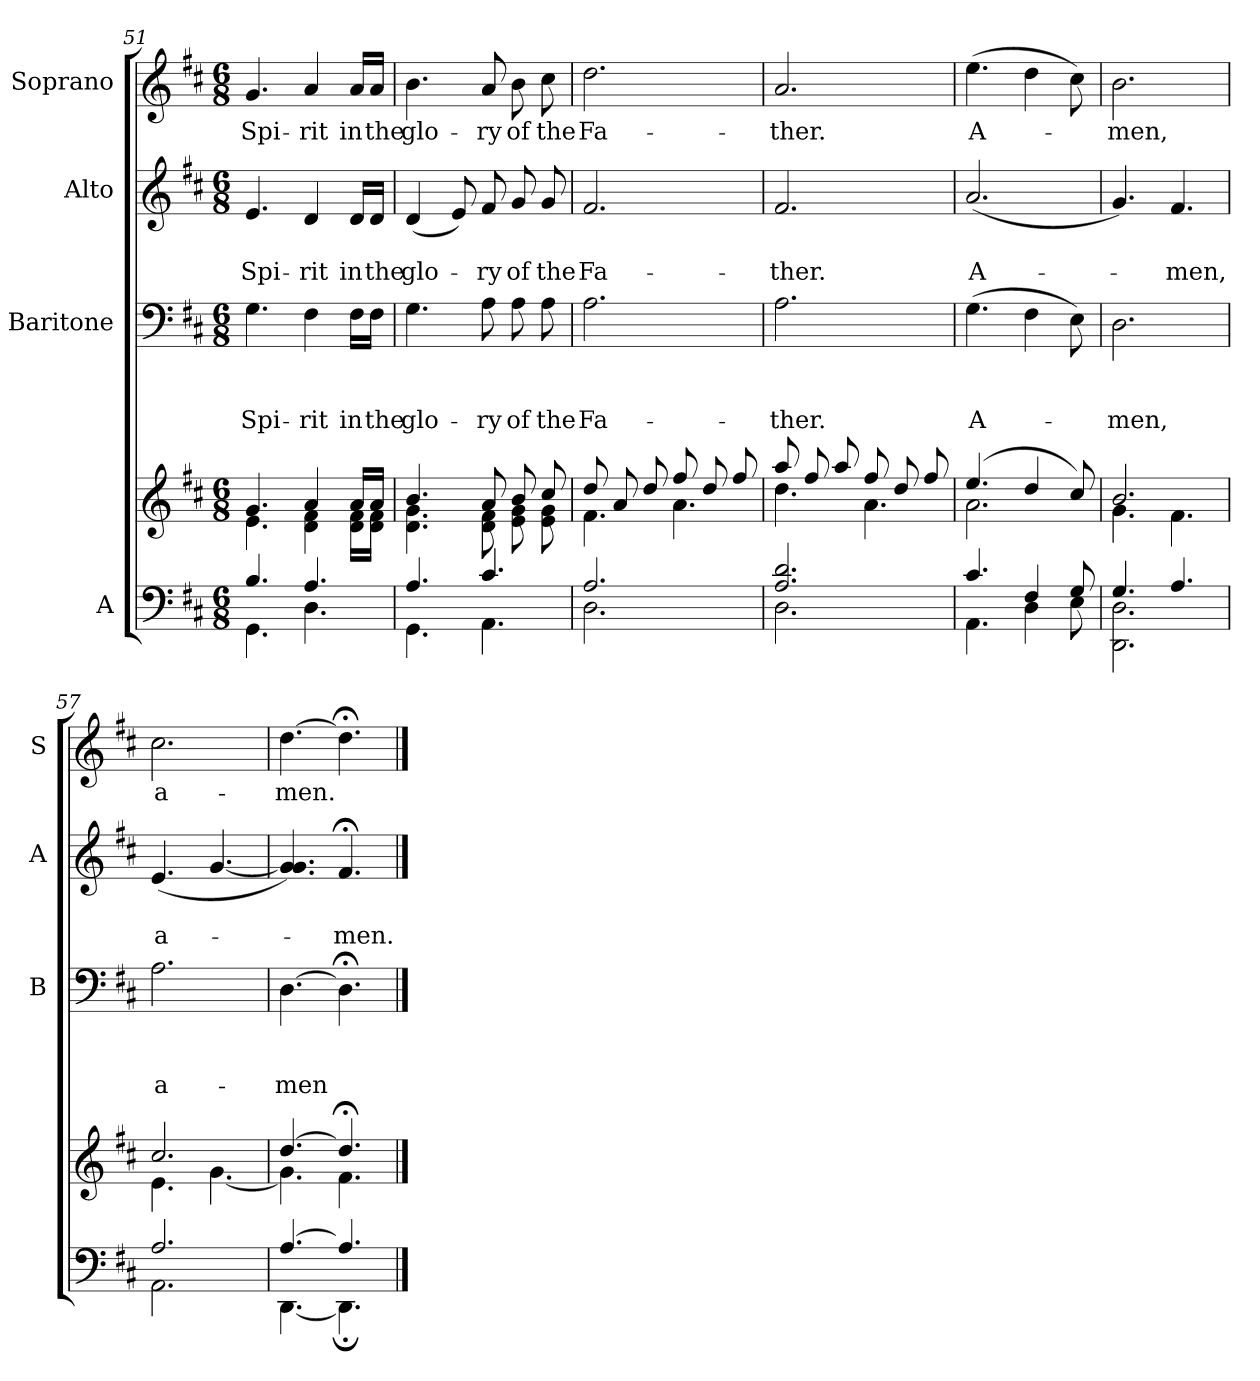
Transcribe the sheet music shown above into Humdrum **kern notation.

**kern	**kern	**kern	**text	**text	**text	**kern	**text	**text	**kern	**text
*part4	*part4	*part3	*part3	*part3	*part3	*part2	*part2	*part2	*part1	*part1
*staff5	*staff4	*staff3	*staff3	*staff3	*staff3	*staff2	*staff2	*staff2	*staff1	*staff1
*I"A	*	*I"Baritone	*	*	*	*I"Alto	*	*	*I"Soprano	*
*	*	*I'B	*	*	*	*I'A	*	*	*I'S	*
*clefF4	*clefG2	*clefF4	*	*	*	*clefG2	*	*	*clefG2	*
*k[f#c#]	*k[f#c#]	*k[f#c#]	*	*	*	*k[f#c#]	*	*	*k[f#c#]	*
*D:	*D:	*D:	*	*	*	*D:	*	*	*D:	*
*M6/8	*M6/8	*M6/8	*	*	*	*M6/8	*	*	*M6/8	*
=51	=51	=51	=51	=51	=51	=51	=51	=51	=51	=51
*^	*^	*	*	*	*	*	*	*	*	*
!	!	!	!	!	!	!	!LO:LY:b	!	!	!LO:LY:b	!	!LO:LY:b
4.B/	4.GG\	4.g/	4.e\	4.G\	.	.	Spi-	4.e/	.	Spi-	4.g/	Spi-
!	!	!	!	!	!	!	!LO:LY:b	!	!	!LO:LY:b	!	!LO:LY:b
4.A/	4.D\	4a/	4d\ 4f#\	4F#\	.	.	-rit	4d/	.	-rit	4a/	-rit
!	!	!	!	!	!	!	!LO:LY:b	!	!	!LO:LY:b	!	!LO:LY:b
.	.	16a/LL	16d\ 16f#\LL	16F#\LL	.	.	in	16d/LL	.	in	16a/LL	in
!	!	!	!	!	!	!	!LO:LY:b	!	!	!LO:LY:b	!	!LO:LY:b
.	.	16a/JJ	16d\ 16f#\JJ	16F#\JJ	.	.	the	16d/JJ	.	the	16a/JJ	the
!!LO:PB:g=z
=52	=52	=52	=52	=52	=52	=52	=52	=52	=52	=52	=52	=52
!	!	!	!	!	!	!	!LO:LY:b	!	!	!LO:LY:b	!	!LO:LY:b
4.A/	4.GG\	4.b/	4.d\ 4.g\	4.G\	.	.	glo-	(<4d/	.	glo-	4.b\	glo-
.	.	.	.	.	.	.	.	8e/)	.	.	.	.
!	!	!	!	!	!	!	!LO:LY:b	!	!	!LO:LY:b	!	!LO:LY:b
4.c#/	4.AA\	8a/	8d\ 8f#\	8A\	.	.	-ry	8f#/	.	-ry	8a/	-ry
!	!	!	!	!	!	!	!LO:LY:b	!	!	!LO:LY:b	!	!LO:LY:b
.	.	8b/	8e\ 8g\	8A\	.	.	of	8g/	.	of	8b\	of
!	!	!	!	!	!	!	!LO:LY:b	!	!	!LO:LY:b	!	!LO:LY:b
.	.	8cc#/	8e\ 8g\	8A\	.	.	the	8g/	.	the	8cc#\	the
=53	=53	=53	=53	=53	=53	=53	=53	=53	=53	=53	=53	=53
!	!	!	!	!	!	!	!LO:LY:b	!	!	!LO:LY:b	!	!LO:LY:b
2.A/	2.D\	8dd/	4.f#\	2.A\	.	.	Fa-	2.f#/	.	Fa-	2.dd\	Fa-
.	.	8a/	.	.	.	.	.	.	.	.	.	.
.	.	8dd/	.	.	.	.	.	.	.	.	.	.
.	.	8ff#/	4.a\	.	.	.	.	.	.	.	.	.
.	.	8dd/	.	.	.	.	.	.	.	.	.	.
.	.	8ff#/	.	.	.	.	.	.	.	.	.	.
=54	=54	=54	=54	=54	=54	=54	=54	=54	=54	=54	=54	=54
!	!	!	!	!	!	!	!LO:LY:b	!	!	!LO:LY:b	!	!LO:LY:b
2.A/ 2.d/	2.D\	8aa/	4.dd\	2.A\	.	.	-ther.	2.f#/	.	-ther.	2.a/	-ther.
.	.	8ff#/	.	.	.	.	.	.	.	.	.	.
.	.	8aa/	.	.	.	.	.	.	.	.	.	.
.	.	8ff#/	4.a\	.	.	.	.	.	.	.	.	.
.	.	8dd/	.	.	.	.	.	.	.	.	.	.
.	.	8ff#/	.	.	.	.	.	.	.	.	.	.
=55	=55	=55	=55	=55	=55	=55	=55	=55	=55	=55	=55	=55
!	!	!	!	!	!	!	!LO:LY:b	!	!	!LO:LY:b	!	!LO:LY:b
4.c#/	4.AA\	(>4.ee/	2.a\	(>4.G\	.	.	A-	(<2.a/	.	A-	(>4.ee\	A-
4F#/	4D\	4dd/	.	4F#\	.	.	.	.	.	.	4dd\	.
8G/	8E\	8cc#/)	.	8E\)	.	.	.	.	.	.	8cc#\)	.
=56	=56	=56	=56	=56	=56	=56	=56	=56	=56	=56	=56	=56
!	!	!	!	!	!	!	!LO:LY:b	!	!	!	!	!LO:LY:b
4.G/	2.DD\ 2.D\	2.b/	4.g\	2.D\	.	.	-men,	4.g/)	.	.	2.b\	-men,
!	!	!	!	!	!	!	!	!	!	!LO:LY:b	!	!
4.A/	.	.	4.f#\	.	.	.	.	4.f#/	.	-men,	.	.
=57	=57	=57	=57	=57	=57	=57	=57	=57	=57	=57	=57	=57
!	!	!	!	!	!	!	!LO:LY:b	!	!	!LO:LY:b	!	!LO:LY:b
2.A/	2.AA\	2.cc#/	4.e\	2.A\	.	.	a-	(<4.e/	.	a-	2.cc#\	a-
.	.	.	[<4.g\	.	.	.	.	[<4.g/	.	.	.	.
=58	=58	=58	=58	=58	=58	=58	=58	=58	=58	=58	=58	=58
!	!	!	!	!	!	!	!LO:LY:b	!	!	!	!	!LO:LY:b
[>4.A/	[<4.DD\	[>4.dd/	4.g\]	[>4.D\	.	.	-men	4.g/] 4.g/)	.	.	[>4.dd\	-men.
!	!	!	!	!	!	!	!	!	!	!LO:LY:b	!	!
4.A/]	4.DD;\]	4.dd;</]	4.f#\	4.D;<\]	.	.	.	4.f#;</	.	-men.	4.dd;<\]	.
*v	*v	*	*	*	*	*	*	*	*	*	*	*
*	*v	*v	*	*	*	*	*	*	*	*	*
==	==	==	==	==	==	==	==	==	==	==
*-	*-	*-	*-	*-	*-	*-	*-	*-	*-	*-
